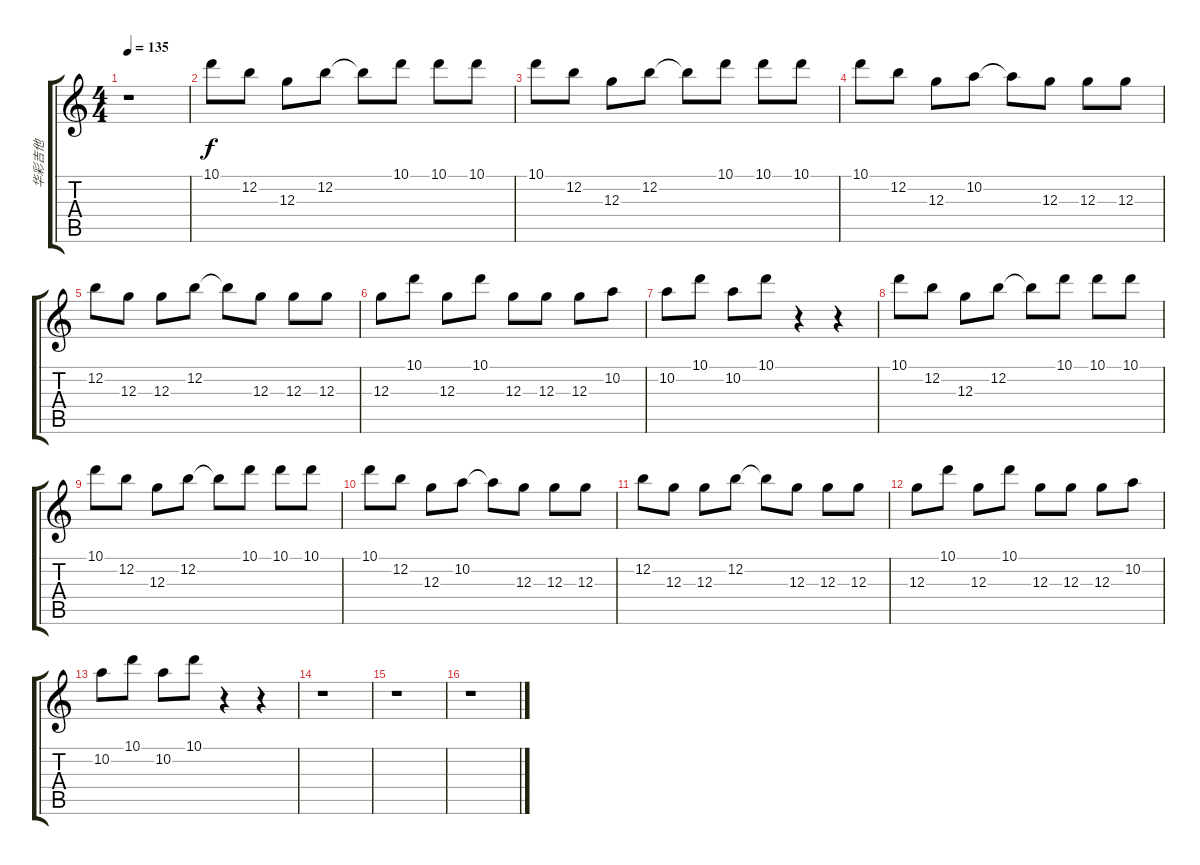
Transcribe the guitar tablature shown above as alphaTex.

\track ("华彩吉他" "华彩吉他") {instrument overdrivenguitar}
\staff {score tabs}
\tuning (E4 B3 G3 D3 A2 E2) {hide}
\ts (4 4)
\tempo 135
\clef g2
\ks c
r.1{dy f instrument overdrivenguitar} |
10.1.8 12.2.8 12.3.8 12.2.8 12.2{t}.8 10.1.8 10.1.8 10.1.8 |
10.1.8 12.2.8 12.3.8 12.2.8 12.2{t}.8 10.1.8 10.1.8 10.1.8 |
10.1.8 12.2.8 12.3.8 10.2.8 10.2{t}.8 12.3.8 12.3.8 12.3.8 |
12.2.8 12.3.8 12.3.8 12.2.8 12.2{t}.8 12.3.8 12.3.8 12.3.8 |
12.3.8 10.1.8 12.3.8 10.1.8 12.3.8 12.3.8 12.3.8 10.2.8 |
10.2.8 10.1.8 10.2.8 10.1.8 r.4 r.4 |
10.1.8 12.2.8 12.3.8 12.2.8 12.2{t}.8 10.1.8 10.1.8 10.1.8 |
10.1.8 12.2.8 12.3.8 12.2.8 12.2{t}.8 10.1.8 10.1.8 10.1.8 |
10.1.8 12.2.8 12.3.8 10.2.8 10.2{t}.8 12.3.8 12.3.8 12.3.8 |
12.2.8 12.3.8 12.3.8 12.2.8 12.2{t}.8 12.3.8 12.3.8 12.3.8 |
12.3.8 10.1.8 12.3.8 10.1.8 12.3.8 12.3.8 12.3.8 10.2.8 |
10.2.8 10.1.8 10.2.8 10.1.8 r.4 r.4 |
r.1 |
r.1 |
r.1
